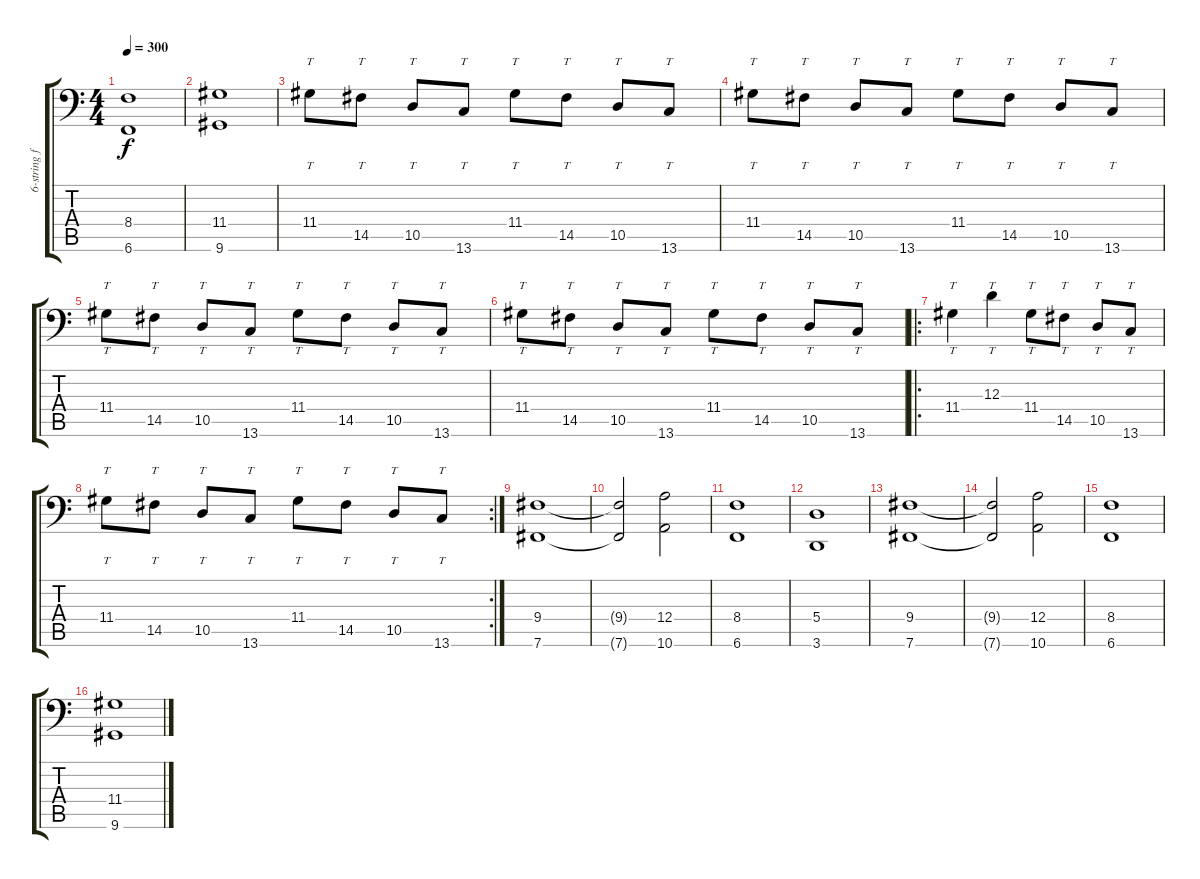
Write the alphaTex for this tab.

\track ("6-string fretless bass (Jaron Evil)" "6-string f") {instrument fretlessbass}
\staff {score tabs}
\tuning (C3 G2 D2 A1 E1 B0) {hide}
\ts (4 4)
\tempo 300
\clef f4
\ks c
(8.4 6.6).1{dy f} |
(11.4 9.6).1 |
11.4.8{tt} 14.5.8{tt} 10.5.8{tt} 13.6.8{tt} 11.4.8{tt} 14.5.8{tt} 10.5.8{tt} 13.6.8{tt} |
11.4.8{tt} 14.5.8{tt} 10.5.8{tt} 13.6.8{tt} 11.4.8{tt} 14.5.8{tt} 10.5.8{tt} 13.6.8{tt} |
11.4.8{tt} 14.5.8{tt} 10.5.8{tt} 13.6.8{tt} 11.4.8{tt} 14.5.8{tt} 10.5.8{tt} 13.6.8{tt} |
11.4.8{tt} 14.5.8{tt} 10.5.8{tt} 13.6.8{tt} 11.4.8{tt} 14.5.8{tt} 10.5.8{tt} 13.6.8{tt} |
\ro
11.4.4{tt} 12.3.4{tt} 11.4.8{tt} 14.5.8{tt} 10.5.8{tt} 13.6.8{tt} |
\rc 2
11.4.8{tt} 14.5.8{tt} 10.5.8{tt} 13.6.8{tt} 11.4.8{tt} 14.5.8{tt} 10.5.8{tt} 13.6.8{tt} |
(9.4 7.6).1 |
(9.4{t} 7.6{t}).2 (12.4 10.6).2 |
(8.4 6.6).1 |
(5.4 3.6).1 |
(9.4 7.6).1 |
(9.4{t} 7.6{t}).2 (12.4 10.6).2 |
(8.4 6.6).1 |
(11.4 9.6).1
